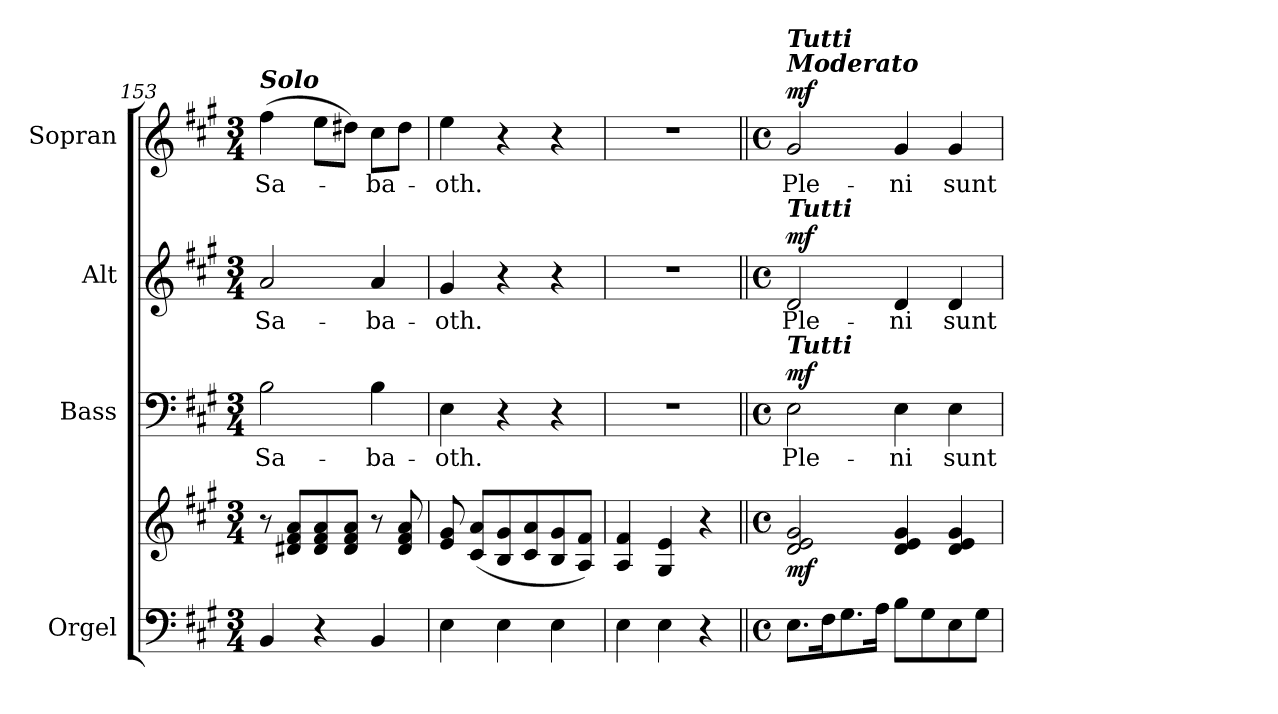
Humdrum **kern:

**kern	**kern	**dynam	**kern	**text	**dynam	**kern	**text	**dynam	**kern	**text	**dynam
*part4	*part4	*part4	*part3	*part3	*part3	*part2	*part2	*part2	*part1	*part1	*part1
*staff5	*staff4	*staff4/5	*staff3	*staff3	*staff3	*staff2	*staff2	*staff2	*staff1	*staff1	*staff1
*I"Orgel	*	*	*I"Bass	*	*	*I"Alt	*	*	*I"Sopran	*	*
*I'Org.	*	*	*I'B.	*	*	*I'A.	*	*	*I'S.	*	*
*clefF4	*clefG2	*	*clefF4	*	*	*clefG2	*	*	*clefG2	*	*
*k[f#c#g#]	*k[f#c#g#]	*	*k[f#c#g#]	*	*	*k[f#c#g#]	*	*	*k[f#c#g#]	*	*
*A:	*A:	*	*A:	*	*	*A:	*	*	*A:	*	*
*M3/4	*M3/4	*	*M3/4	*	*	*M3/4	*	*	*M3/4	*	*
=153	=153	=153	=153	=153	=153	=153	=153	=153	=153	=153	=153
!	!	!	!	!	!	!	!	!	!LO:TX:a:Bi:t=Solo	!	!
!	!	!	!	!LO:LY:b	!	!	!LO:LY:b	!	!	!LO:LY:b	!
4BB/	8r	.	2B\	Sa-	.	2a/	Sa-	.	(>4ff#\	Sa-	.
.	8d#X/ 8f#/ 8a/L	.	.	.	.	.	.	.	.	.	.
4r	8d#/ 8f#/ 8a/	.	.	.	.	.	.	.	8ee\L	.	.
.	8d#/ 8f#/ 8a/J	.	.	.	.	.	.	.	8dd#X\J)	.	.
!	!	!	!	!LO:LY:b	!	!	!LO:LY:b	!	!	!LO:LY:b	!
4BB/	8r	.	4B\	-ba-	.	4a/	-ba-	.	8cc#\L	-ba-	.
.	8d#/ 8f#/ 8a/	.	.	.	.	.	.	.	8dd#\J	.	.
!!LO:PB:g=z
=154	=154	=154	=154	=154	=154	=154	=154	=154	=154	=154	=154
!	!	!	!	!LO:LY:b	!	!	!LO:LY:b	!	!	!LO:LY:b	!
4E\	8e/ 8g#/	.	4E\	-oth.	.	4g#/	-oth.	.	4ee\	-oth.	.
.	(<8c#/ 8a/L	.	.	.	.	.	.	.	.	.	.
4E\	8B/ 8g#/	.	4r	.	.	4r	.	.	4r	.	.
.	8c#/ 8a/	.	.	.	.	.	.	.	.	.	.
4E\	8B/ 8g#/	.	4r	.	.	4r	.	.	4r	.	.
.	8A/ 8f#/J)	.	.	.	.	.	.	.	.	.	.
=155	=155	=155	=155	=155	=155	=155	=155	=155	=155	=155	=155
4E\	4A/ 4f#/	.	2.r	.	.	2.r	.	.	2.r	.	.
4E\	4G#/ 4e/	.	.	.	.	.	.	.	.	.	.
4r	4r	.	.	.	.	.	.	.	.	.	.
=156||	=156||	=156||	=156||	=156||	=156||	=156||	=156||	=156||	=156||	=156||	=156||
*M4/4	*M4/4	*	*M4/4	*	*	*M4/4	*	*	*M4/4	*	*
*met(c)	*met(c)	*	*met(c)	*	*	*met(c)	*	*	*met(c)	*	*
!	!	!	!	!	!	!	!	!	!LO:TX:a:Bi:t=Moderato	!	!
!	!	!	!	!	!	!	!	!	!LO:TX:a:Bi:t=Tutti	!	!
!	!	!	!	!	!	!LO:TX:a:Bi:t=Tutti	!	!	!	!	!
!	!	!	!LO:TX:a:Bi:t=Tutti	!	!	!	!	!	!	!	!
!	!	!LO:DY:b	!	!LO:LY:b	!LO:DY:a	!	!LO:LY:b	!LO:DY:a	!	!LO:LY:b	!LO:DY:a
8.E\L	2d/ 2e/ 2g#/	mf	2E\	Ple-	mf	2d/	Ple-	mf	2g#/	Ple-	mf
16F#\k	.	.	.	.	.	.	.	.	.	.	.
8.G#\	.	.	.	.	.	.	.	.	.	.	.
16A\Jk	.	.	.	.	.	.	.	.	.	.	.
!	!	!	!	!LO:LY:b	!	!	!LO:LY:b	!	!	!LO:LY:b	!
8B\L	4d/ 4e/ 4g#/	.	4E\	-ni	.	4d/	-ni	.	4g#/	-ni	.
8G#\	.	.	.	.	.	.	.	.	.	.	.
!	!	!	!	!LO:LY:b	!	!	!LO:LY:b	!	!	!LO:LY:b	!
8E\	4d/ 4e/ 4g#/	.	4E\	sunt	.	4d/	sunt	.	4g#/	sunt	.
8G#\J	.	.	.	.	.	.	.	.	.	.	.
=	=	=	=	=	=	=	=	=	=	=	=
*-	*-	*-	*-	*-	*-	*-	*-	*-	*-	*-	*-
